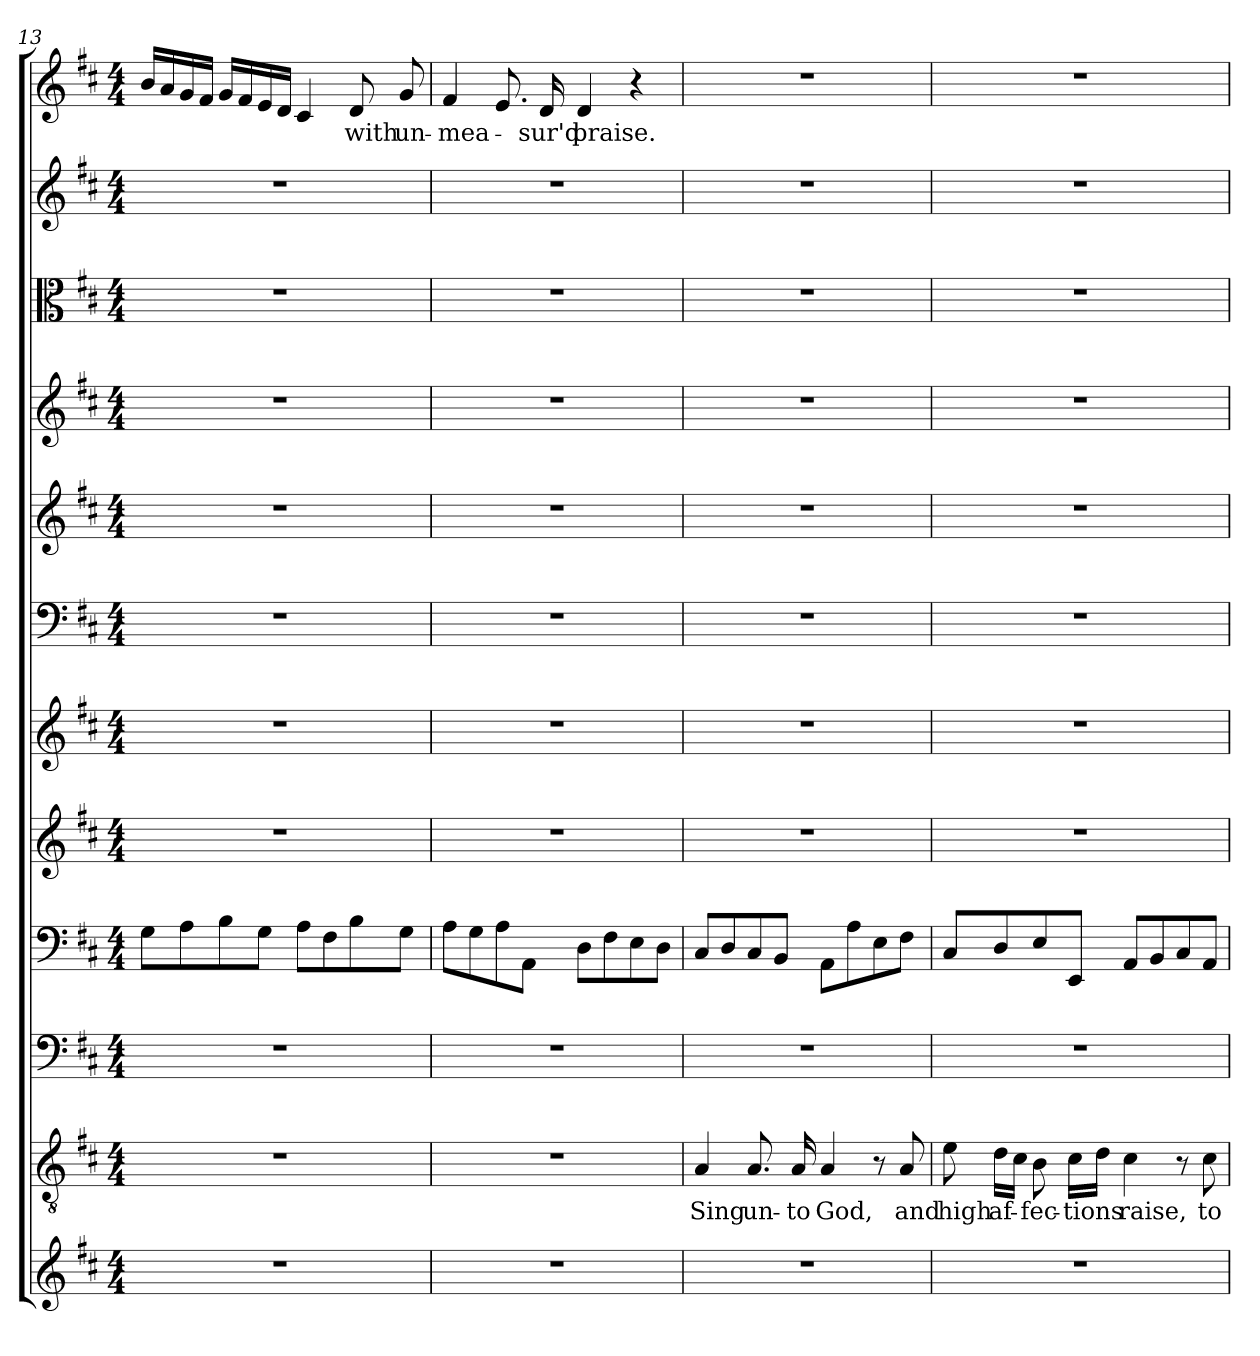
**kern	**kern	**text	**kern	**kern	**kern	**kern	**kern	**kern	**kern	**kern	**kern	**kern	**text
*part12	*part11	*part11	*part10	*part9	*part8	*part7	*part6	*part5	*part4	*part3	*part2	*part1	*part1
*staff12	*staff11	*staff11	*staff10	*staff9	*staff8	*staff7	*staff6	*staff5	*staff4	*staff3	*staff2	*staff1	*staff1
*clefG2	*clefGv2	*	*clefF4	*clefF4	*clefG2	*clefG2	*clefF4	*clefG2	*clefG2	*clefC3	*clefG2	*clefG2	*
*k[f#c#]	*k[f#c#]	*	*k[f#c#]	*k[f#c#]	*k[f#c#]	*k[f#c#]	*k[f#c#]	*k[f#c#]	*k[f#c#]	*k[f#c#]	*k[f#c#]	*k[f#c#]	*
*D:	*D:	*	*D:	*D:	*D:	*D:	*D:	*D:	*D:	*D:	*D:	*D:	*
*M4/4	*M4/4	*	*M4/4	*M4/4	*M4/4	*M4/4	*M4/4	*M4/4	*M4/4	*M4/4	*M4/4	*M4/4	*
=13	=13	=13	=13	=13	=13	=13	=13	=13	=13	=13	=13	=13	=13
1r	1r	.	1r	8G\L	1r	1r	1r	1r	1r	1r	1r	16b/LL	.
.	.	.	.	.	.	.	.	.	.	.	.	16a/	.
.	.	.	.	8A\	.	.	.	.	.	.	.	16g/	.
.	.	.	.	.	.	.	.	.	.	.	.	16f#/JJ	.
.	.	.	.	8B\	.	.	.	.	.	.	.	16g/LL	.
.	.	.	.	.	.	.	.	.	.	.	.	16f#/	.
.	.	.	.	8G\J	.	.	.	.	.	.	.	16e/	.
.	.	.	.	.	.	.	.	.	.	.	.	16d/JJ	.
.	.	.	.	8A\L	.	.	.	.	.	.	.	4c#/	.
.	.	.	.	8F#\	.	.	.	.	.	.	.	.	.
.	.	.	.	8B\	.	.	.	.	.	.	.	8d/	with
.	.	.	.	8G\J	.	.	.	.	.	.	.	8g/	un-
=14	=14	=14	=14	=14	=14	=14	=14	=14	=14	=14	=14	=14	=14
1r	1r	.	1r	8A\L	1r	1r	1r	1r	1r	1r	1r	4f#/	-mea-
.	.	.	.	8G\	.	.	.	.	.	.	.	.	.
.	.	.	.	8A\	.	.	.	.	.	.	.	8.e/	.
.	.	.	.	8AA\J	.	.	.	.	.	.	.	.	.
.	.	.	.	.	.	.	.	.	.	.	.	16d/	-sur'd
.	.	.	.	8D\L	.	.	.	.	.	.	.	4d/	praise.
.	.	.	.	8F#\	.	.	.	.	.	.	.	.	.
.	.	.	.	8E\	.	.	.	.	.	.	.	4r	.
.	.	.	.	8D\J	.	.	.	.	.	.	.	.	.
=15	=15	=15	=15	=15	=15	=15	=15	=15	=15	=15	=15	=15	=15
1r	4A/	Sing	1r	8C#/L	1r	1r	1r	1r	1r	1r	1r	1r	.
.	.	.	.	8D/	.	.	.	.	.	.	.	.	.
.	8.A/	un-	.	8C#/	.	.	.	.	.	.	.	.	.
.	.	.	.	8BB/J	.	.	.	.	.	.	.	.	.
.	16A/	-to	.	.	.	.	.	.	.	.	.	.	.
.	4A/	God,	.	8AA\L	.	.	.	.	.	.	.	.	.
.	.	.	.	8A\	.	.	.	.	.	.	.	.	.
.	8r	.	.	8E\	.	.	.	.	.	.	.	.	.
.	8A/	and	.	8F#\J	.	.	.	.	.	.	.	.	.
=16	=16	=16	=16	=16	=16	=16	=16	=16	=16	=16	=16	=16	=16
1r	8e\	high	1r	8C#/L	1r	1r	1r	1r	1r	1r	1r	1r	.
.	16d\LL	af-	.	8D/	.	.	.	.	.	.	.	.	.
.	16c#\JJ	.	.	.	.	.	.	.	.	.	.	.	.
.	8B\	-fec-	.	8E/	.	.	.	.	.	.	.	.	.
.	16c#\LL	-tions	.	8EE/J	.	.	.	.	.	.	.	.	.
.	16d\JJ	.	.	.	.	.	.	.	.	.	.	.	.
.	4c#\	raise,	.	8AA/L	.	.	.	.	.	.	.	.	.
.	.	.	.	8BB/	.	.	.	.	.	.	.	.	.
.	8r	.	.	8C#/	.	.	.	.	.	.	.	.	.
.	8c#\	to	.	8AA/J	.	.	.	.	.	.	.	.	.
=	=	=	=	=	=	=	=	=	=	=	=	=	=
*-	*-	*-	*-	*-	*-	*-	*-	*-	*-	*-	*-	*-	*-
